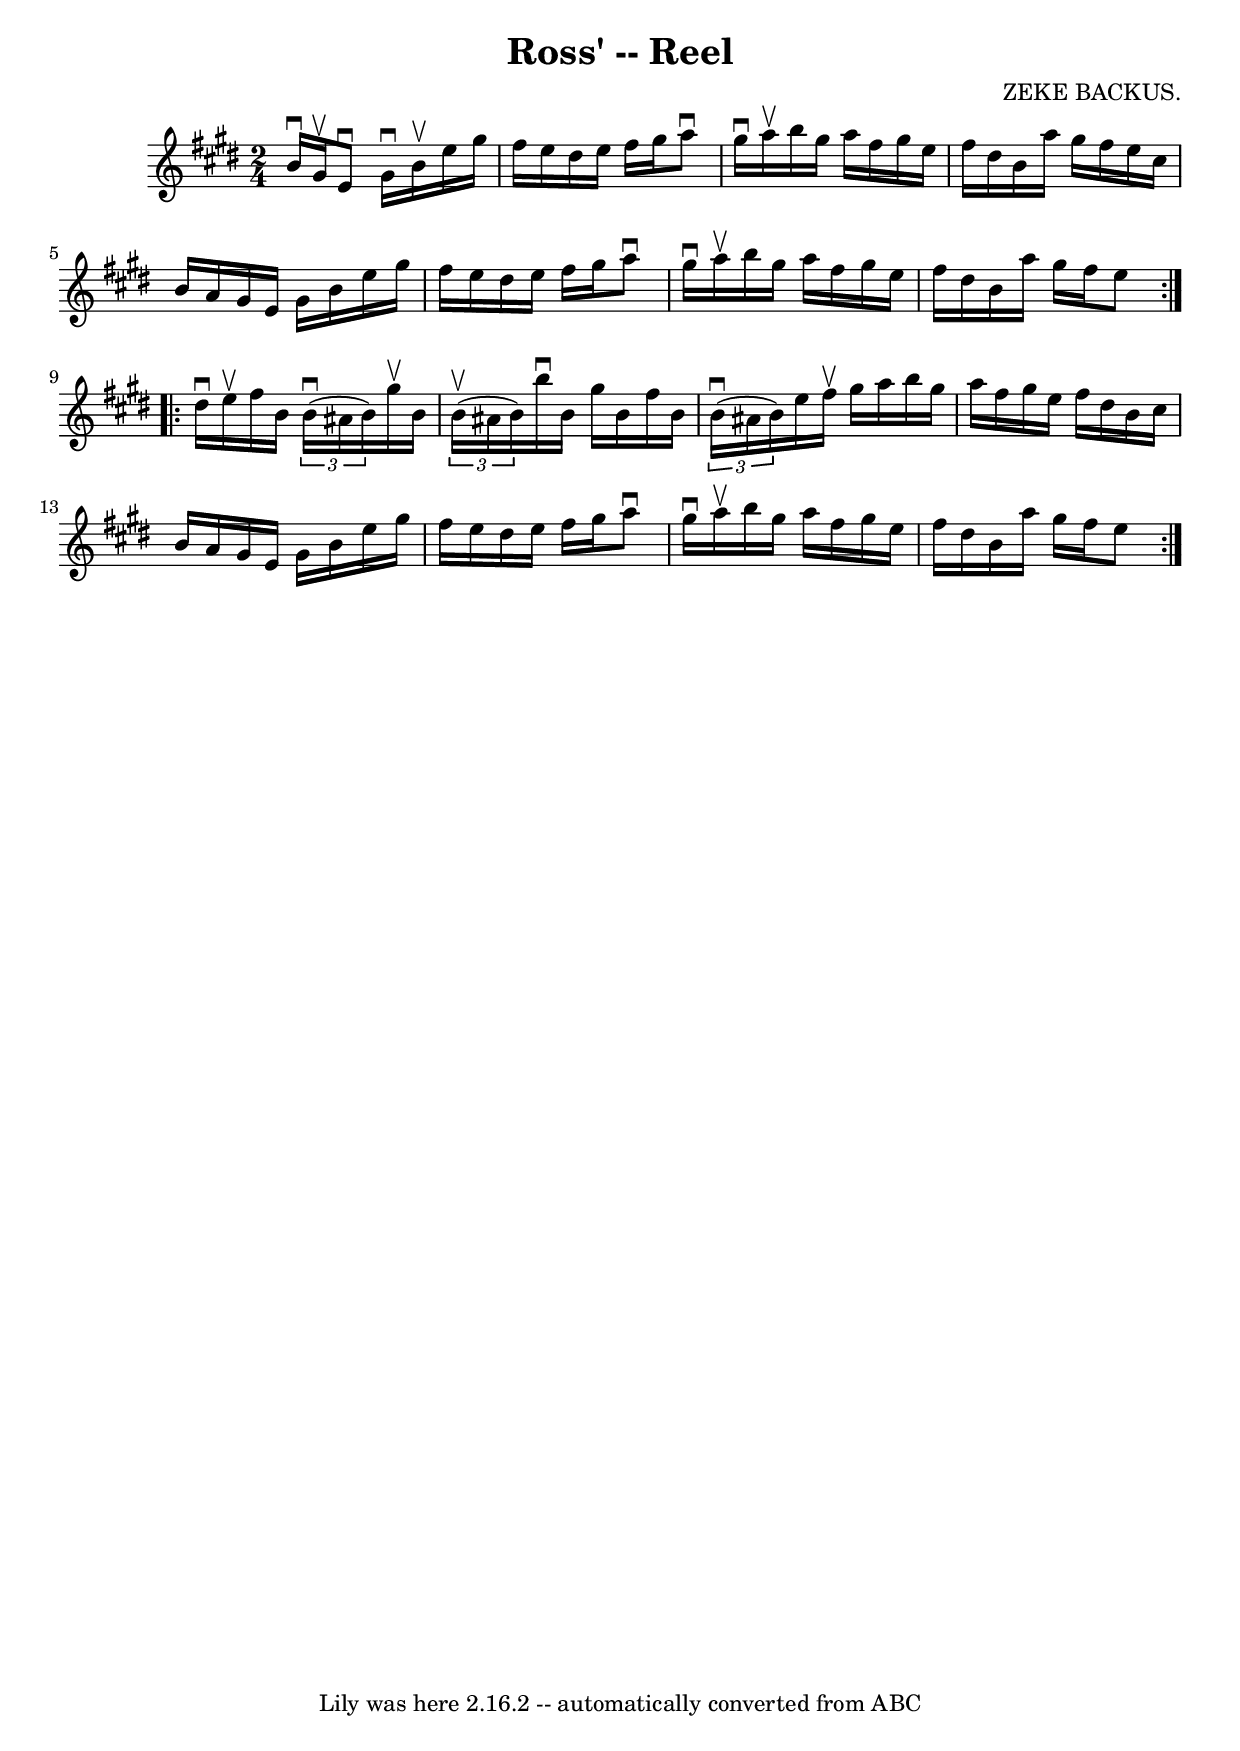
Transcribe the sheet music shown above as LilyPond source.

\version "2.16.2"
\include "Mammoth.ily"
\header {
  %% book = "Ryan's Mammoth Collection"
  composer = "ZEKE BACKUS."
  crossRefNumber = "1"
  footnotes = "\\\\317"
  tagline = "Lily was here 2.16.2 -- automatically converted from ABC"
  title = "Ross' -- Reel"

}
voicedefault =  {



  \repeat volta 2 {

    \time 2/4 
    \key e \major
    b'16^\downbow gis'16^\upbow |
    e'8^\downbow gis'16^\downbow b'16^\upbow e''16 gis''16 fis''16    
    e''16    |
    dis''16 e''16 fis''16 gis''16 a''8^\downbow   
    gis''16^\downbow a''16^\upbow   |
    b''16 gis''16 a''16    
    fis''16 gis''16 e''16 fis''16 dis''16    |
    b'16 a''16   
    gis''16 fis''16 e''16 cis''16 b'16 a'16    |
    gis'16  
    e'16 gis'16 b'16 e''16 gis''16 fis''16 e''16    |
    
    dis''16 e''16 fis''16 gis''16 a''8^\downbow gis''16^\downbow   
    a''16^\upbow   |
    b''16 gis''16 a''16 fis''16 gis''16    
    e''16 fis''16 dis''16    |
    b'16 a''16 gis''16 fis''16   
    e''8  
  }     
  \repeat volta 2 {
    dis''16^\downbow e''16^\upbow |
    
    fis''16 b'16    \times 2/3 { b'16^\downbow(ais'16 b'16) 
			       }   
    gis''16^\upbow b'16    \times 2/3 { b'16^\upbow(ais'16 b'16) 
				      }   
    |
    b''16^\downbow b'16 gis''16 b'16 fis''16 b'16    
    \times 2/3 { b'16^\downbow(ais'16 b'16) 
	       }   |
    e''16    
    fis''16^\upbow gis''16 a''16 b''16 gis''16 a''16 fis''16    
    |
    gis''16 e''16 fis''16 dis''16 b'16 cis''16 b'16  
    a'16    |
    gis'16 e'16 gis'16 b'16 e''16 gis''16    
    fis''16 e''16    |
    dis''16 e''16 fis''16 gis''16 a''8^\downbow gis''16^\downbow a''16^\upbow   |
    b''16 gis''16    
    a''16 fis''16 gis''16 e''16 fis''16 dis''16    |
    b'16   
    a''16 gis''16 fis''16 e''8  
  }   

}

\score{
  <<

    \context Staff="default"
    {
      \voicedefault 
      
    }

  >>
  \layout {
    
  }
  \midi {
  }

}
